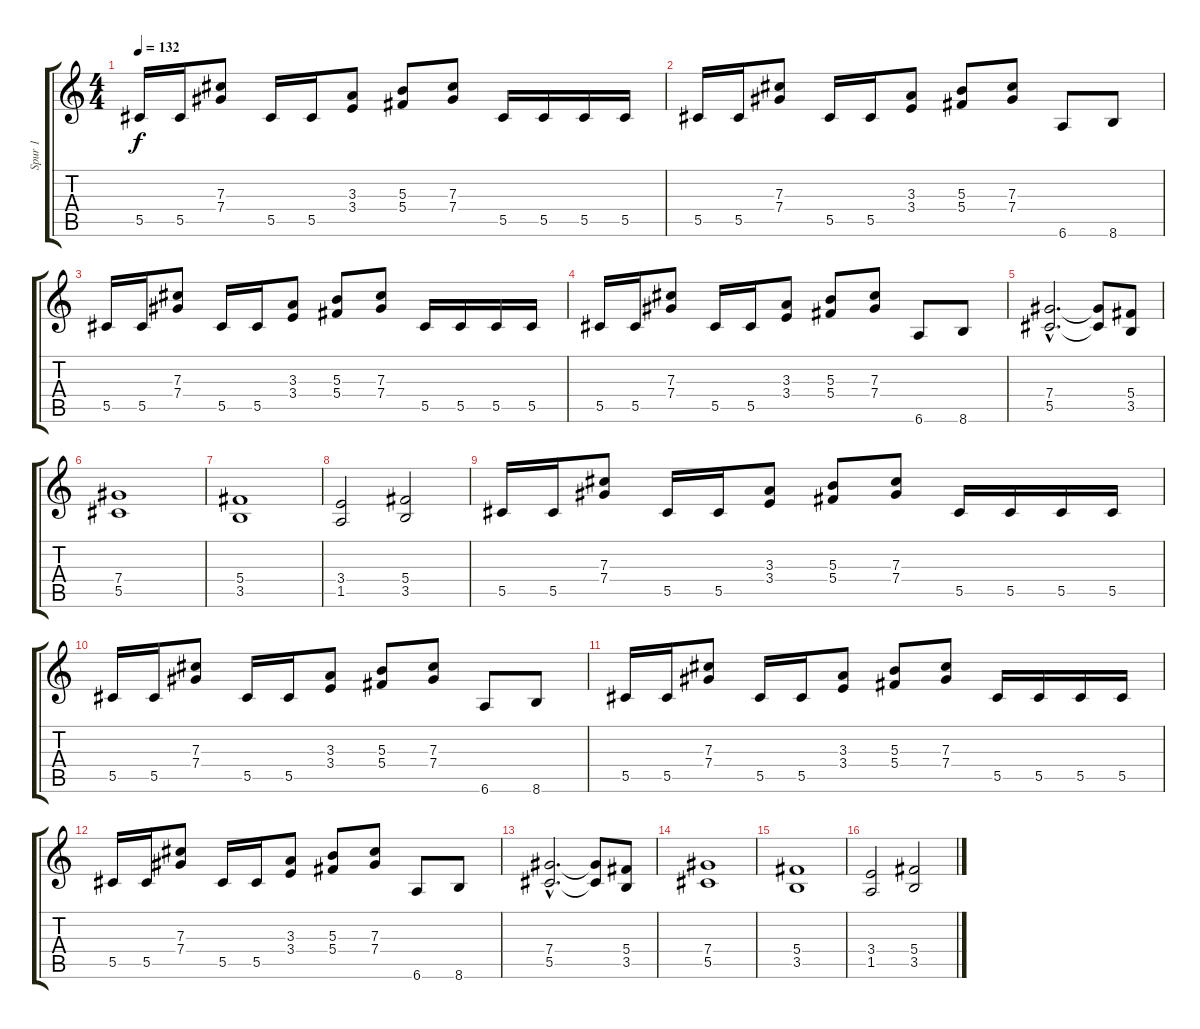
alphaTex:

\track ("Spur 1" "Spur 1") {instrument distortionguitar}
\staff {score tabs}
\tuning (Eb4 Bb3 Gb3 Db3 Ab2 Eb2) {hide}
\ts (4 4)
\tempo 132
\clef g2
\ks c
5.5.16{dy f} 5.5.16 (7.3 7.4).8 5.5.16 5.5.16 (3.3 3.4).8 (5.3 5.4).8 (7.3 7.4).8 5.5.16 5.5.16 5.5.16 5.5.16 |
5.5.16 5.5.16 (7.3 7.4).8 5.5.16 5.5.16 (3.3 3.4).8 (5.3 5.4).8 (7.3 7.4).8 6.6.8 8.6.8 |
5.5.16 5.5.16 (7.3 7.4).8 5.5.16 5.5.16 (3.3 3.4).8 (5.3 5.4).8 (7.3 7.4).8 5.5.16 5.5.16 5.5.16 5.5.16 |
5.5.16 5.5.16 (7.3 7.4).8 5.5.16 5.5.16 (3.3 3.4).8 (5.3 5.4).8 (7.3 7.4).8 6.6.8 8.6.8 |
(7.4{hac} 5.5{hac}).2{d} (7.4{t} 5.5{t}).8 (5.4 3.5).8 |
(7.4 5.5).1 |
(5.4 3.5).1 |
(3.4 1.5).2 (5.4 3.5).2 |
5.5.16 5.5.16 (7.3 7.4).8 5.5.16 5.5.16 (3.3 3.4).8 (5.3 5.4).8 (7.3 7.4).8 5.5.16 5.5.16 5.5.16 5.5.16 |
5.5.16 5.5.16 (7.3 7.4).8 5.5.16 5.5.16 (3.3 3.4).8 (5.3 5.4).8 (7.3 7.4).8 6.6.8 8.6.8 |
5.5.16 5.5.16 (7.3 7.4).8 5.5.16 5.5.16 (3.3 3.4).8 (5.3 5.4).8 (7.3 7.4).8 5.5.16 5.5.16 5.5.16 5.5.16 |
5.5.16 5.5.16 (7.3 7.4).8 5.5.16 5.5.16 (3.3 3.4).8 (5.3 5.4).8 (7.3 7.4).8 6.6.8 8.6.8 |
(7.4{hac} 5.5{hac}).2{d} (7.4{t} 5.5{t}).8 (5.4 3.5).8 |
(7.4 5.5).1 |
(5.4 3.5).1 |
(3.4 1.5).2 (5.4 3.5).2
